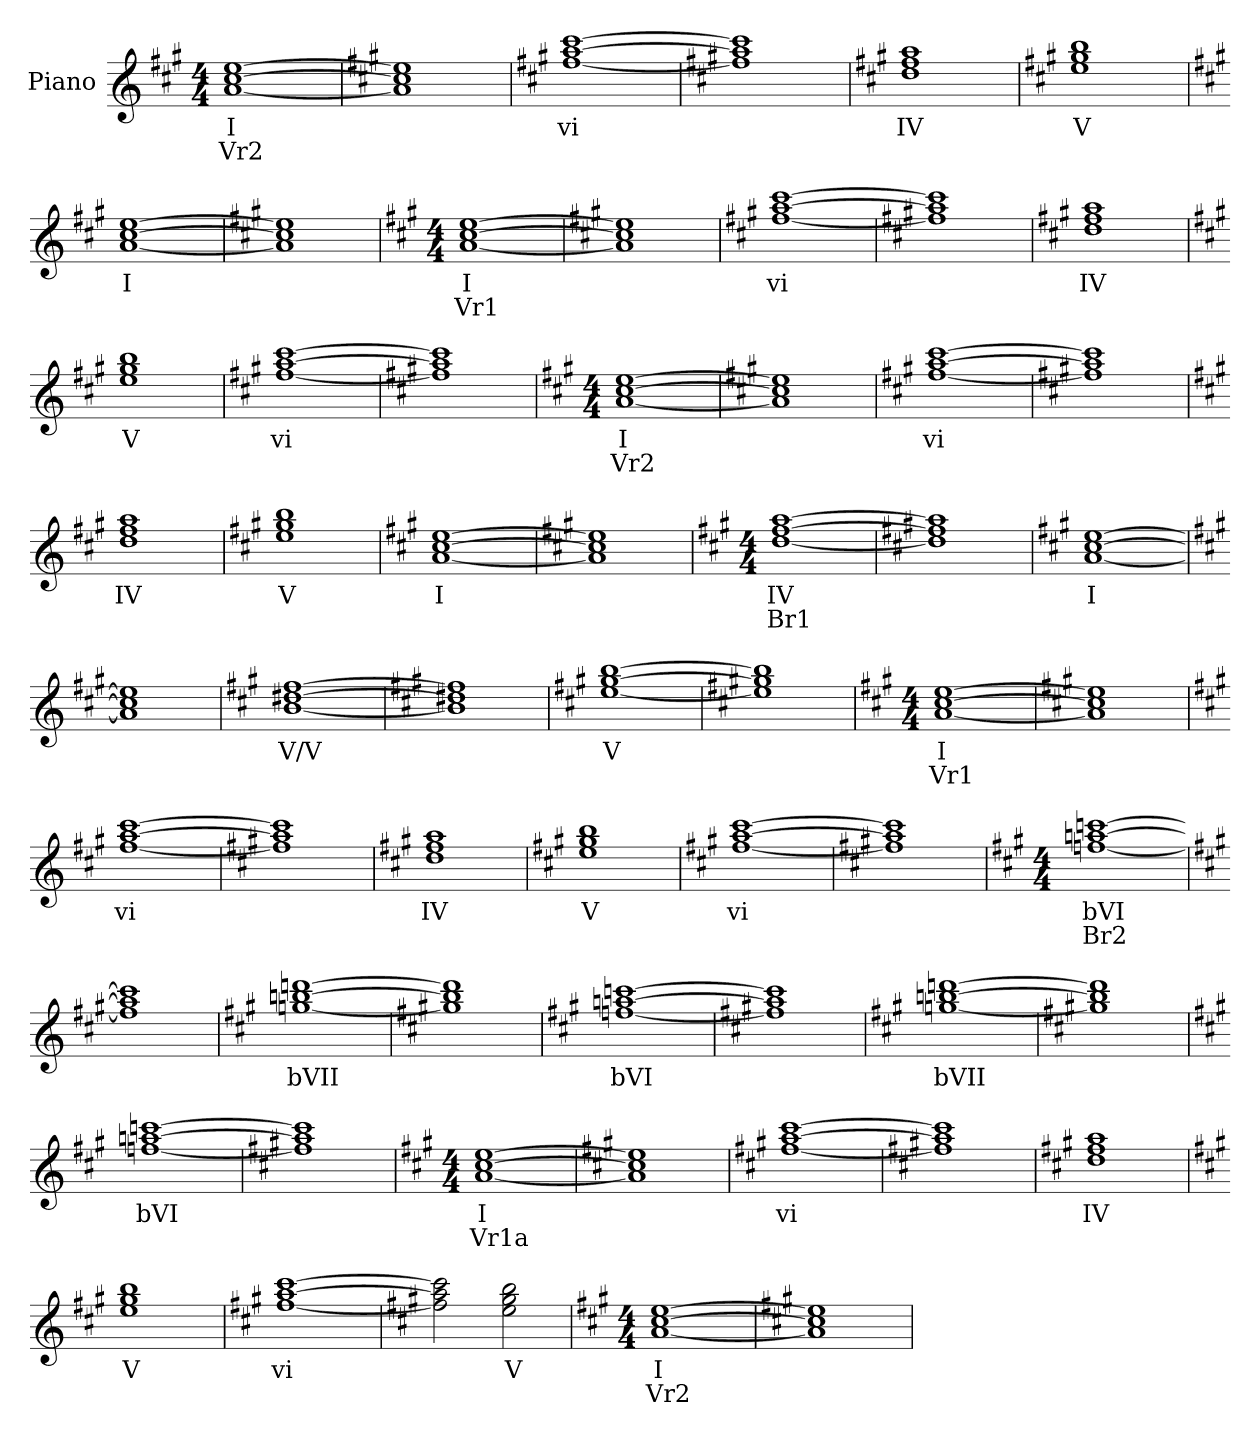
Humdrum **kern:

**kern	**text	**text
*part1	*part1	*part1
*staff1	*staff1	*staff1
*I"Piano	*	*
*I'Pno	*	*
*k[f#c#g#]	*	*
*A:	*	*
*M4/4	*	*
=	=	=
[1a [1cc# [1ee	I	Vr2
=	=	=
*k[f#c#g#]	*	*
*A:	*	*
1a] 1cc#] 1ee]	.	.
=	=	=
*k[f#c#g#]	*	*
*A:	*	*
[1ff# [1aa [1ccc#	vi	.
=	=	=
*k[f#c#g#]	*	*
*A:	*	*
1ff#] 1aa] 1ccc#]	.	.
=	=	=
*k[f#c#g#]	*	*
*A:	*	*
1dd 1ff# 1aa	IV	.
=	=	=
*k[f#c#g#]	*	*
*A:	*	*
1ee 1gg# 1bb	V	.
=	=	=
*k[f#c#g#]	*	*
*A:	*	*
[1a [1cc# [1ee	I	.
=	=	=
*k[f#c#g#]	*	*
*A:	*	*
1a] 1cc#] 1ee]	.	.
=	=	=
*k[f#c#g#]	*	*
*A:	*	*
*M4/4	*	*
[1a [1cc# [1ee	I	Vr1
=	=	=
*k[f#c#g#]	*	*
*A:	*	*
1a] 1cc#] 1ee]	.	.
=	=	=
*k[f#c#g#]	*	*
*A:	*	*
[1ff# [1aa [1ccc#	vi	.
=	=	=
*k[f#c#g#]	*	*
*A:	*	*
1ff#] 1aa] 1ccc#]	.	.
=	=	=
*k[f#c#g#]	*	*
*A:	*	*
1dd 1ff# 1aa	IV	.
=	=	=
*k[f#c#g#]	*	*
*A:	*	*
1ee 1gg# 1bb	V	.
=	=	=
*k[f#c#g#]	*	*
*A:	*	*
[1ff# [1aa [1ccc#	vi	.
=	=	=
*k[f#c#g#]	*	*
*A:	*	*
1ff#] 1aa] 1ccc#]	.	.
=	=	=
*k[f#c#g#]	*	*
*A:	*	*
*M4/4	*	*
[1a [1cc# [1ee	I	Vr2
=	=	=
*k[f#c#g#]	*	*
*A:	*	*
1a] 1cc#] 1ee]	.	.
=	=	=
*k[f#c#g#]	*	*
*A:	*	*
[1ff# [1aa [1ccc#	vi	.
=	=	=
*k[f#c#g#]	*	*
*A:	*	*
1ff#] 1aa] 1ccc#]	.	.
=	=	=
*k[f#c#g#]	*	*
*A:	*	*
1dd 1ff# 1aa	IV	.
=	=	=
*k[f#c#g#]	*	*
*A:	*	*
1ee 1gg# 1bb	V	.
=	=	=
*k[f#c#g#]	*	*
*A:	*	*
[1a [1cc# [1ee	I	.
=	=	=
*k[f#c#g#]	*	*
*A:	*	*
1a] 1cc#] 1ee]	.	.
=	=	=
*k[f#c#g#]	*	*
*A:	*	*
*M4/4	*	*
[1dd [1ff# [1aa	IV	Br1
=	=	=
*k[f#c#g#]	*	*
*A:	*	*
1dd] 1ff#] 1aa]	.	.
=	=	=
*k[f#c#g#]	*	*
*A:	*	*
[1a [1cc# [1ee	I	.
=	=	=
*k[f#c#g#]	*	*
*A:	*	*
1a] 1cc#] 1ee]	.	.
=	=	=
*k[f#c#g#]	*	*
*A:	*	*
[1b [1dd#X [1ff#	V/V	.
=	=	=
*k[f#c#g#]	*	*
*A:	*	*
1b] 1dd#X] 1ff#]	.	.
=	=	=
*k[f#c#g#]	*	*
*A:	*	*
[1ee [1gg# [1bb	V	.
=	=	=
*k[f#c#g#]	*	*
*A:	*	*
1ee] 1gg#] 1bb]	.	.
=	=	=
*k[f#c#g#]	*	*
*A:	*	*
*M4/4	*	*
[1a [1cc# [1ee	I	Vr1
=	=	=
*k[f#c#g#]	*	*
*A:	*	*
1a] 1cc#] 1ee]	.	.
=	=	=
*k[f#c#g#]	*	*
*A:	*	*
[1ff# [1aa [1ccc#	vi	.
=	=	=
*k[f#c#g#]	*	*
*A:	*	*
1ff#] 1aa] 1ccc#]	.	.
=	=	=
*k[f#c#g#]	*	*
*A:	*	*
1dd 1ff# 1aa	IV	.
=	=	=
*k[f#c#g#]	*	*
*A:	*	*
1ee 1gg# 1bb	V	.
=	=	=
*k[f#c#g#]	*	*
*A:	*	*
[1ff# [1aa [1ccc#	vi	.
=	=	=
*k[f#c#g#]	*	*
*A:	*	*
1ff#] 1aa] 1ccc#]	.	.
=	=	=
*k[f#c#g#]	*	*
*A:	*	*
*M4/4	*	*
[1ffn [1aan [1cccn	bVI	Br2
=	=	=
*k[f#c#g#]	*	*
*A:	*	*
1ffn] 1aan] 1cccn]	.	.
=	=	=
*k[f#c#g#]	*	*
*A:	*	*
[1ggn [1bbn [1dddn	bVII	.
=	=	=
*k[f#c#g#]	*	*
*A:	*	*
1ggn] 1bbn] 1dddn]	.	.
=	=	=
*k[f#c#g#]	*	*
*A:	*	*
[1ffn [1aan [1cccn	bVI	.
=	=	=
*k[f#c#g#]	*	*
*A:	*	*
1ffn] 1aan] 1cccn]	.	.
=	=	=
*k[f#c#g#]	*	*
*A:	*	*
[1ggn [1bbn [1dddn	bVII	.
=	=	=
*k[f#c#g#]	*	*
*A:	*	*
1ggn] 1bbn] 1dddn]	.	.
=	=	=
*k[f#c#g#]	*	*
*A:	*	*
[1ffn [1aan [1cccn	bVI	.
=	=	=
*k[f#c#g#]	*	*
*A:	*	*
1ffn] 1aan] 1cccn]	.	.
=	=	=
*k[f#c#g#]	*	*
*A:	*	*
*M4/4	*	*
[1a [1cc# [1ee	I	Vr1a
=	=	=
*k[f#c#g#]	*	*
*A:	*	*
1a] 1cc#] 1ee]	.	.
=	=	=
*k[f#c#g#]	*	*
*A:	*	*
[1ff# [1aa [1ccc#	vi	.
=	=	=
*k[f#c#g#]	*	*
*A:	*	*
1ff#] 1aa] 1ccc#]	.	.
=	=	=
*k[f#c#g#]	*	*
*A:	*	*
1dd 1ff# 1aa	IV	.
=	=	=
*k[f#c#g#]	*	*
*A:	*	*
1ee 1gg# 1bb	V	.
=	=	=
*k[f#c#g#]	*	*
*A:	*	*
[1ff# [1aa [1ccc#	vi	.
=	=	=
*k[f#c#g#]	*	*
*A:	*	*
2ff#] 2aa] 2ccc#]	.	.
2ee 2gg# 2bb	V	.
=	=	=
*k[f#c#g#]	*	*
*A:	*	*
*M4/4	*	*
[1a [1cc# [1ee	I	Vr2
=	=	=
*k[f#c#g#]	*	*
*A:	*	*
1a] 1cc#] 1ee]	.	.
=	=	=
*-	*-	*-
